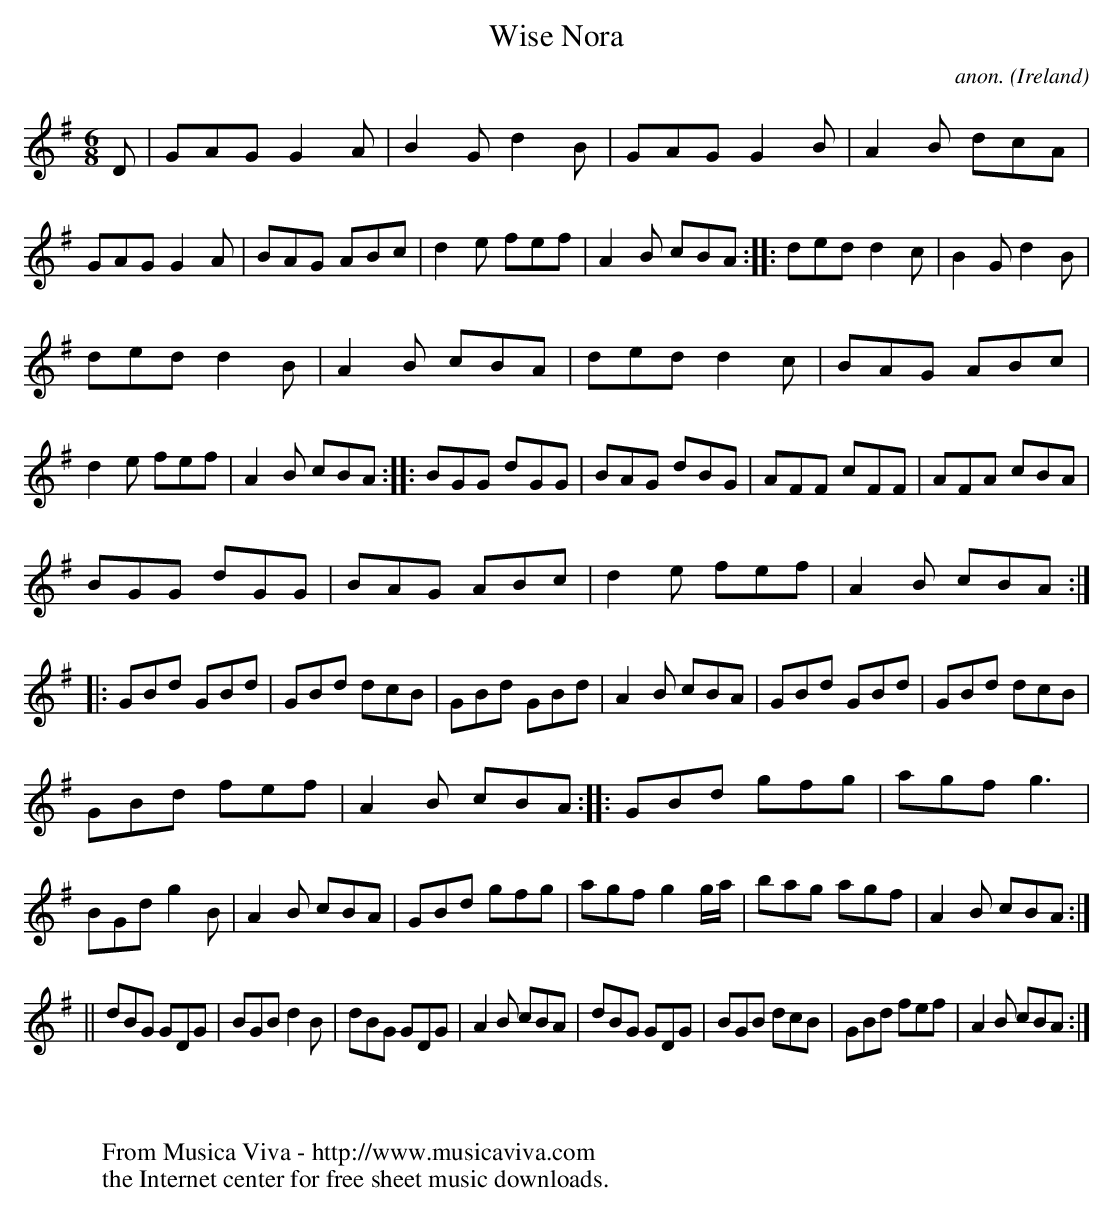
X:1
T:Wise Nora
C:anon.
O:Ireland
M:6/8
L:1/8
K:G
D|GAG G2A|B2G d2B|GAG G2B|A2B dcA|GAG G2A|BAG ABc|d2e fef|A2B cBA::ded d2c|B2G d2B|
ded d2B|A2B cBA|ded d2c|BAG ABc|d2e fef|A2B cBA::BGG dGG|BAG dBG|AFF cFF|AFA cBA|
BGG dGG|BAG ABc|d2e fef|A2B cBA::GBd GBd|GBd dcB|GBd GBd|A2B cBA|GBd GBd|GBd dcB|
GBd fef|A2B cBA::GBd gfg|agf g3|BGd g2B|A2B cBA|GBd gfg|agf g2 g/a/|bag agf|A2B cBA:|
||dBG GDG|BGB d2B|dBG GDG|A2B cBA|dBG GDG|BGB dcB|GBd fef|A2B cBA:|
W:
W:
W: From Musica Viva - http://www.musicaviva.com
W: the Internet center for free sheet music downloads.
